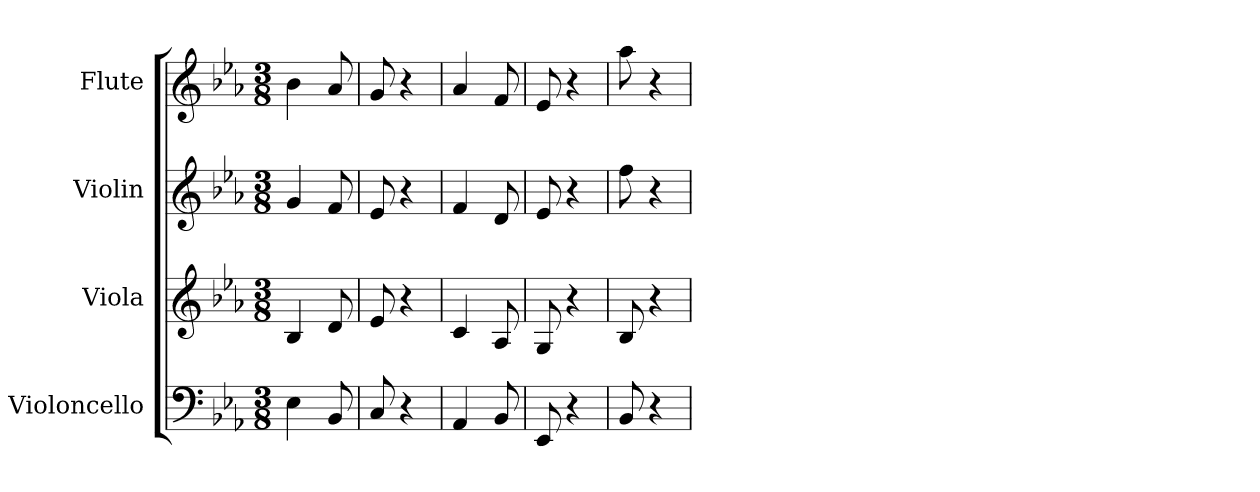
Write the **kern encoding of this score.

**kern	**kern	**kern	**kern
*part4	*part3	*part2	*part1
*staff4	*staff3	*staff2	*staff1
*I"Violoncello	*I"Viola	*I"Violin	*I"Flute
*I'Vc	*I'Vla	*I'Vln	*I'Fl
*k[b-e-a-]	*k[b-e-a-]	*k[b-e-a-]	*k[b-e-a-]
*E-:	*E-:	*E-:	*E-:
*M3/8	*M3/8	*M3/8	*M3/8
*MM138	*MM138	*MM138	*MM138
=	=	=	=
4E-	4B-	4g	4b-
8BB-	8d	8f	8a-
=2	=2	=2	=2
8C	8e-	8e-	8g
4r	4r	4r	4r
=3	=3	=3	=3
4AA-	4c	4f	4a-
8BB-	8A-	8d	8f
=4	=4	=4	=4
8EE-	8G	8e-	8e-
4r	4r	4r	4r
=5	=5	=5	=5
8BB-	8B-	8ff	8aa-
4r	4r	4r	4r
=	=	=	=
*-	*-	*-	*-
